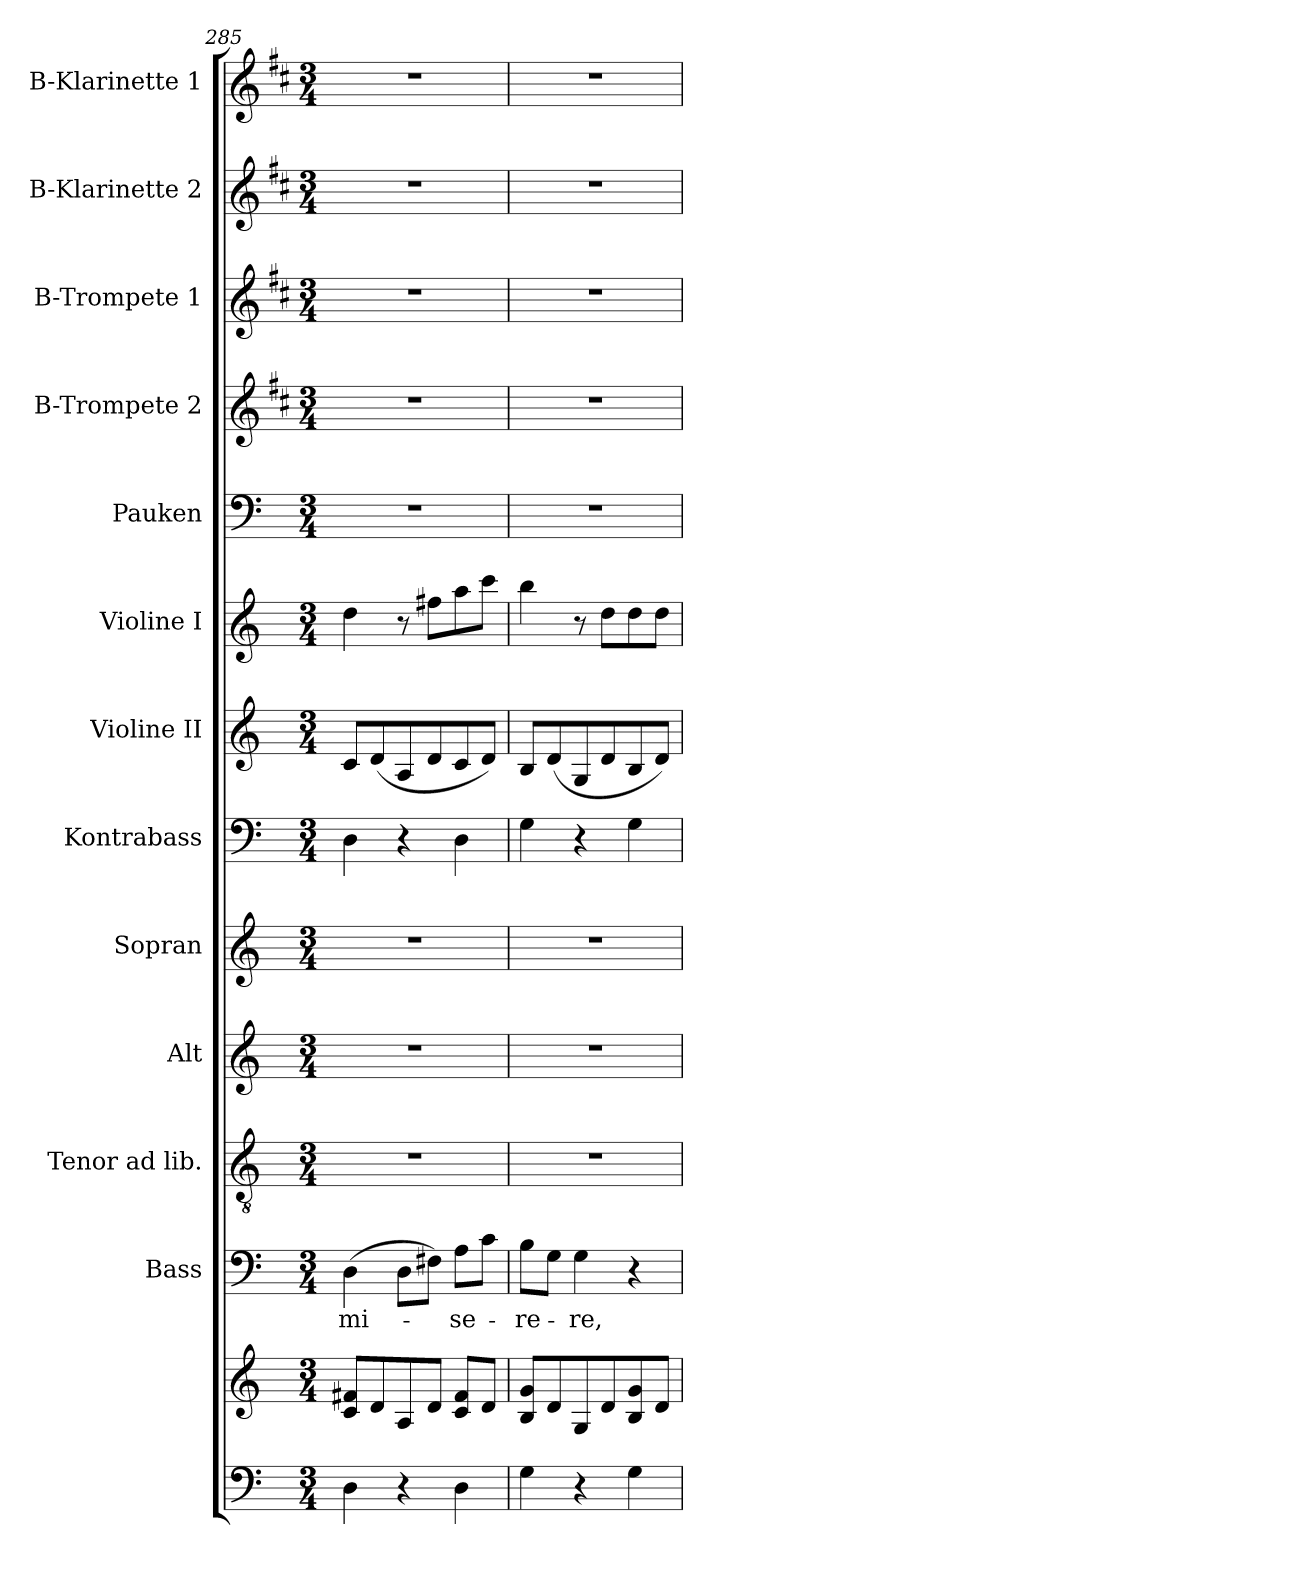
**kern	**kern	**kern	**text	**kern	**kern	**kern	**kern	**kern	**kern	**kern	**kern	**kern	**kern	**kern
*part13	*part13	*part12	*part12	*part11	*part10	*part9	*part8	*part7	*part6	*part5	*part4	*part3	*part2	*part1
*staff14	*staff13	*staff12	*staff12	*staff11	*staff10	*staff9	*staff8	*staff7	*staff6	*staff5	*staff4	*staff3	*staff2	*staff1
*	*	*I"Bass	*	*I"Tenor ad lib.	*I"Alt	*I"Sopran	*I"Kontrabass	*I"Violine II	*I"Violine I	*I"Pauken	*I"B-Trompete 2	*I"B-Trompete 1	*I"B-Klarinette 2	*I"B-Klarinette 1
*	*	*I'B.	*	*I'T.	*I'A.	*I'S.	*I'Kb.	*I'Vl. II	*I'Vl. I	*I'Pk.	*I'Trp. 2	*I'Trp. 1	*I'B Kl. 2	*I'B Kl. 1
*clefF4	*clefG2	*clefF4	*	*clefGv2	*clefG2	*clefG2	*clefF4	*clefG2	*clefG2	*clefF4	*clefG2	*clefG2	*clefG2	*clefG2
*	*	*	*	*	*	*	*ITrd7c12	*	*	*	*ITrd1c2	*ITrd1c2	*ITrd1c2	*ITrd1c2
*k[]	*k[]	*k[]	*	*k[]	*k[]	*k[]	*k[]	*k[]	*k[]	*k[]	*k[]	*k[]	*k[]	*k[]
*C:	*C:	*C:	*	*C:	*C:	*C:	*C:	*C:	*C:	*C:	*C:	*C:	*C:	*C:
*M3/4	*M3/4	*M3/4	*	*M3/4	*M3/4	*M3/4	*M3/4	*M3/4	*M3/4	*M3/4	*M3/4	*M3/4	*M3/4	*M3/4
=285	=285	=285	=285	=285	=285	=285	=285	=285	=285	=285	=285	=285	=285	=285
!	!	!	!LO:LY:b	!	!	!	!	!	!	!	!	!	!	!
4D\	8c/ 8f#X/L	(>4D\	mi-	2.r	2.r	2.r	4DD\	8c/L	4dd\	2.r	2.r	2.r	2.r	2.r
.	8d/	.	.	.	.	.	.	(<8d/	.	.	.	.	.	.
4r	8A/	8D\L	.	.	.	.	4r	8A/	8r	.	.	.	.	.
.	8d/J	8F#X\J)	.	.	.	.	.	8d/	8ff#X\L	.	.	.	.	.
!	!	!	!LO:LY:b	!	!	!	!	!	!	!	!	!	!	!
4D\	8c/ 8f#/L	8A\L	-se-	.	.	.	4DD\	8c/	8aa\	.	.	.	.	.
.	8d/J	8c\J	.	.	.	.	.	8d/J)	8ccc\J	.	.	.	.	.
=286	=286	=286	=286	=286	=286	=286	=286	=286	=286	=286	=286	=286	=286	=286
!	!	!	!LO:LY:b	!	!	!	!	!	!	!	!	!	!	!
4G\	8B/ 8g/L	8B\L	-re-	2.r	2.r	2.r	4GG\	8B/L	4bb\	2.r	2.r	2.r	2.r	2.r
.	8d/	8G\J	.	.	.	.	.	(<8d/	.	.	.	.	.	.
!	!	!	!LO:LY:b	!	!	!	!	!	!	!	!	!	!	!
4r	8G/	4G\	-re,	.	.	.	4r	8G/	8r	.	.	.	.	.
.	8d/	.	.	.	.	.	.	8d/	8dd\L	.	.	.	.	.
4G\	8B/ 8g/	4r	.	.	.	.	4GG\	8B/	8dd\	.	.	.	.	.
.	8d/J	.	.	.	.	.	.	8d/J)	8dd\J	.	.	.	.	.
=	=	=	=	=	=	=	=	=	=	=	=	=	=	=
*-	*-	*-	*-	*-	*-	*-	*-	*-	*-	*-	*-	*-	*-	*-
